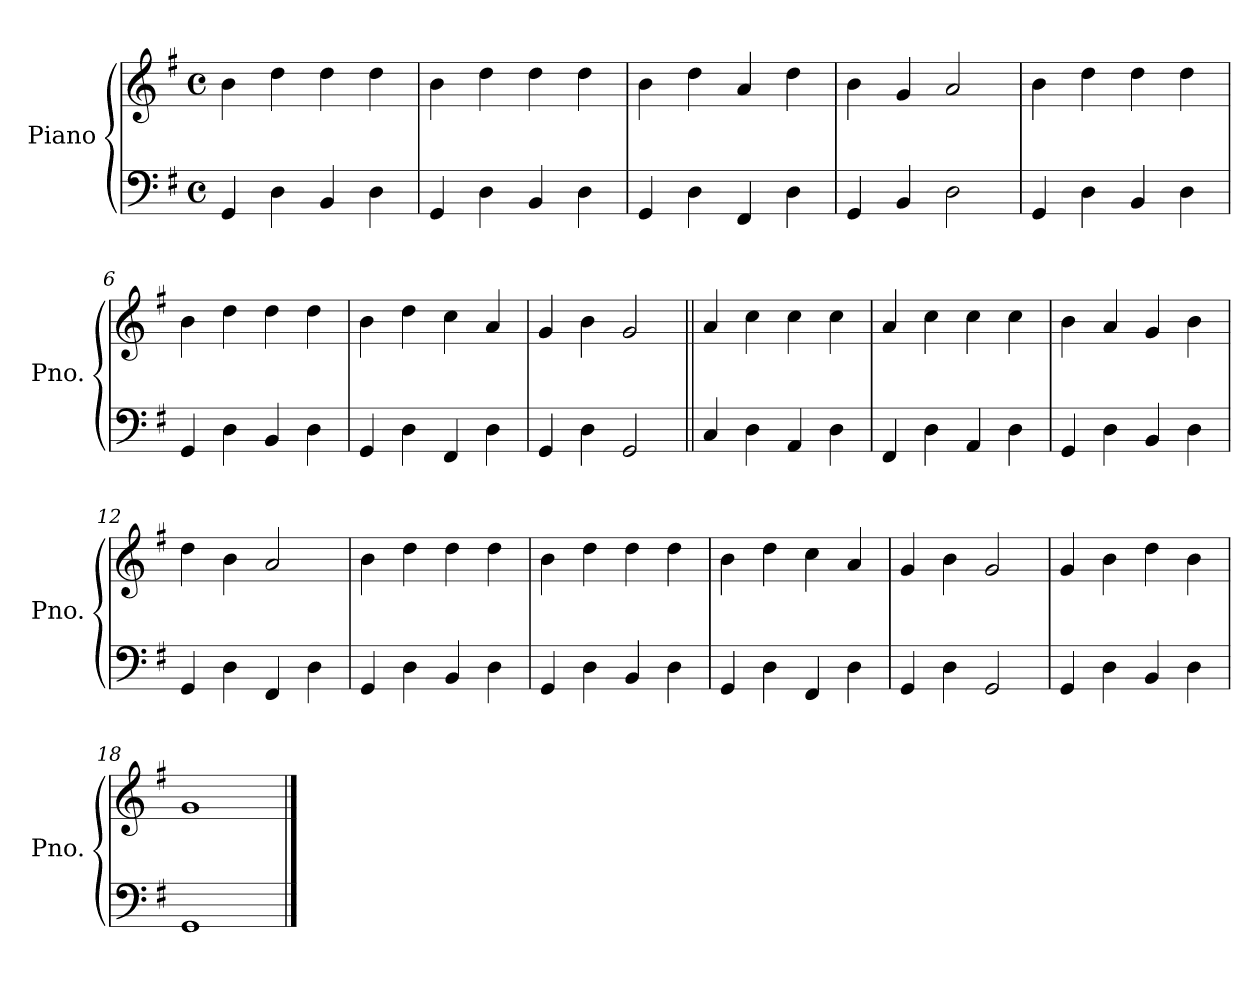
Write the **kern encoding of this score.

**kern	**kern
*part1	*part1
*staff2	*staff1
*I"Piano	*
*I'Pno.	*
*clefF4	*clefG2
*k[f#]	*k[f#]
*M4/4	*M4/4
*met(c)	*met(c)
=1	=1
4GG/	4b\
4D\	4dd\
4BB/	4dd\
4D\	4dd\
=2	=2
4GG/	4b\
4D\	4dd\
4BB/	4dd\
4D\	4dd\
=3	=3
4GG/	4b\
4D\	4dd\
4FF#/	4a/
4D\	4dd\
=4	=4
4GG/	4b\
4BB/	4g/
2D\	2a/
=5	=5
4GG/	4b\
4D\	4dd\
4BB/	4dd\
4D\	4dd\
=6	=6
4GG/	4b\
4D\	4dd\
4BB/	4dd\
4D\	4dd\
!!LO:LB:g=z
=7	=7
4GG/	4b\
4D\	4dd\
4FF#/	4cc\
4D\	4a/
=8	=8
4GG/	4g/
4D\	4b\
2GG/	2g/
=9||	=9||
4C/	4a/
4D\	4cc\
4AA/	4cc\
4D\	4cc\
=10	=10
4FF#/	4a/
4D\	4cc\
4AA/	4cc\
4D\	4cc\
=11	=11
4GG/	4b\
4D\	4a/
4BB/	4g/
4D\	4b\
=12	=12
4GG/	4dd\
4D\	4b\
4FF#/	2a/
4D\	.
!!LO:LB:g=z
=13	=13
4GG/	4b\
4D\	4dd\
4BB/	4dd\
4D\	4dd\
=14	=14
4GG/	4b\
4D\	4dd\
4BB/	4dd\
4D\	4dd\
=15	=15
4GG/	4b\
4D\	4dd\
4FF#/	4cc\
4D\	4a/
=16	=16
4GG/	4g/
4D\	4b\
2GG/	2g/
=17	=17
4GG/	4g/
4D\	4b\
4BB/	4dd\
4D\	4b\
=18	=18
1GG	1g
==	==
*-	*-
